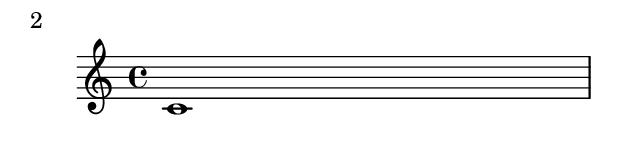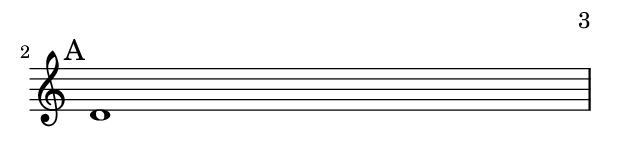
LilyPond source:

%% Generated by lilypond-book.py
%% Options: [exampleindent=10.16\mm,indent=0\mm,line-width=160\mm]
\include "lilypond-book-preamble.ly"


% ****************************************************************
% Start cut-&-pastable-section
% ****************************************************************



\paper {
  indent = 0\mm
  line-width = 160\mm
  % offset the left padding, also add 1mm as lilypond creates cropped
  % images with a little space on the right
  line-width = #(- line-width (* mm  3.000000) (* mm 1))
}

\layout {
  
}





% ****************************************************************
% ly snippet:
% ****************************************************************
\sourcefilename "table-of-contents.ly"
\sourcefileline 0
%% DO NOT EDIT this file manually; it is automatically
%% generated from LSR http://lsr.di.unimi.it
%% Make any changes in LSR itself, or in Documentation/snippets/new/ ,
%% and then run scripts/auxiliar/makelsr.py
%%
%% This file is in the public domain.
\version "2.18.0"

\header {
%% Translation of GIT committish: 8ffecf6be17c6ec2ff87cf31873121a8cce29b09
  texidoces = "
Se puede incluir un índice general (tabla de contenidos) mediante el
uso de @code{\\markuplines \\table-of-contents}.  Los elementos de la
TDC se añaden con la instrucción @code{\\tocItem}.

"
  doctitlees = "Índice general (tabla de contenidos)"

%% Translation of GIT committish: 8eae9a75fb3ec1d0b6633103c8a652608c8fa630
  texidocfr = "
L'instruction @code{\\markuplines \\table-of-contents} permet d'inclure
une table des matières.  Ses éléments sont ajoutés à l'aide de la
commande @code{\\tocItem}.

"
  doctitlefr = "Table des matières"

  lsrtags = "paper-and-layout"

  texidoc = "
A table of contents is included using @code{\\markuplines
\\table-of-contents}.  The TOC items are added with the
@code{\\tocItem} command.

"
  doctitle = "Table of contents"
} % begin verbatim

#(set-default-paper-size "a6")

\book {
  \markuplist \table-of-contents
  \pageBreak
  \tocItem \markup { The first score }
  \score {
    {
      c'1 \pageBreak
      \mark "A" \tocItem \markup { Mark A }
      d'1
    }
  }
  \pageBreak
  \tocItem \markup { The second score }
  \score {
    { e'1 }
    \header { piece = "Second score" }
  }
}



% ****************************************************************
% end ly snippet
% ****************************************************************
